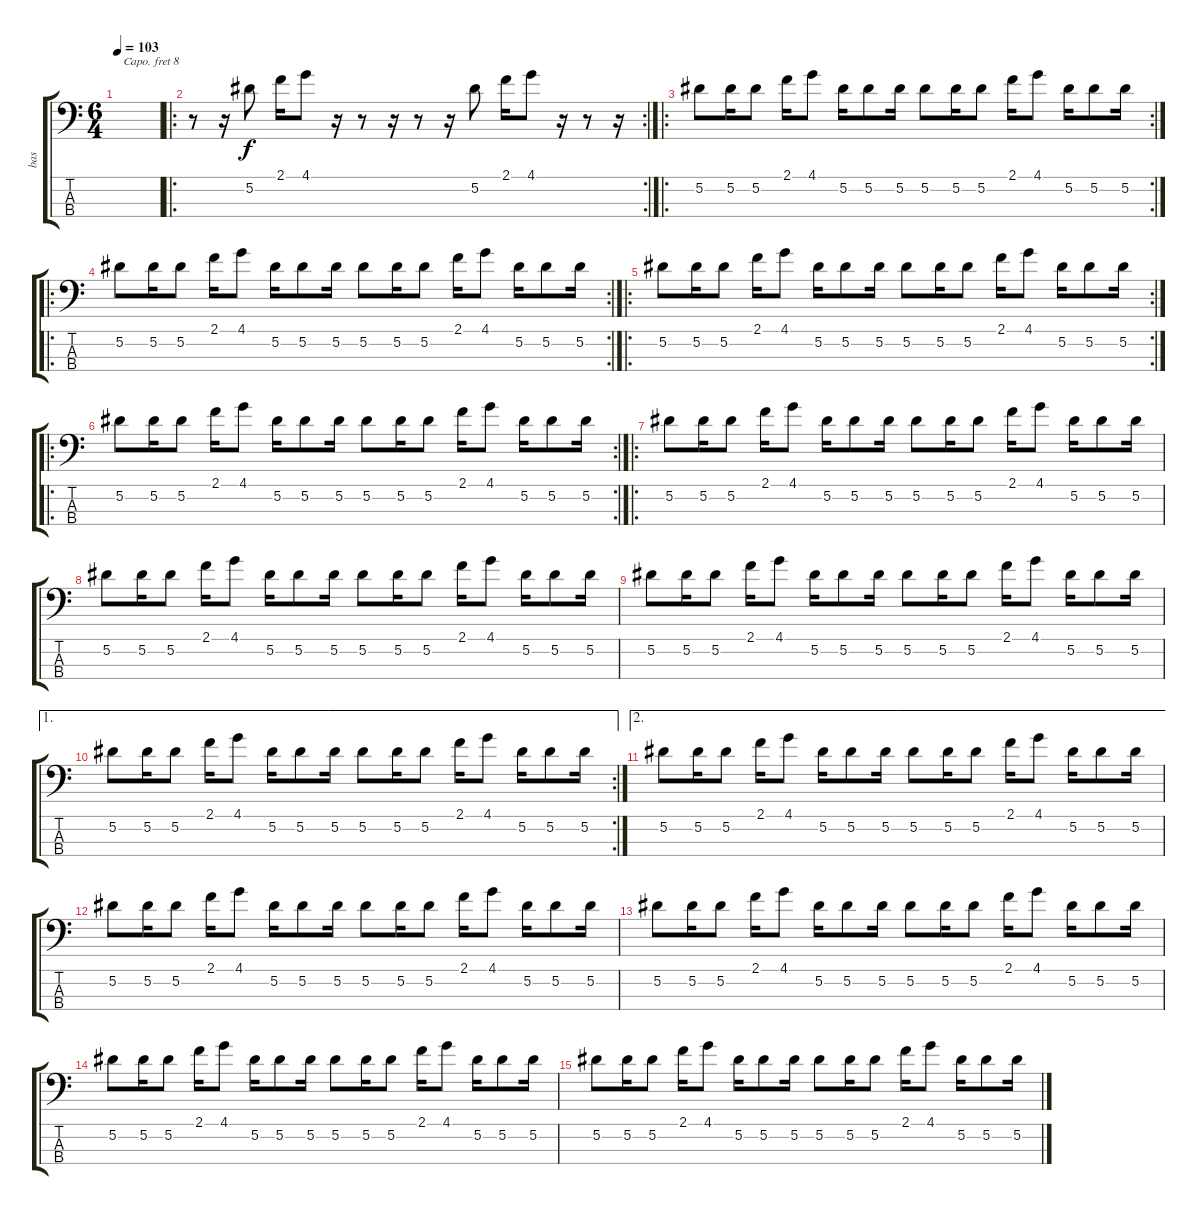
\track ("bas" "bas") {instrument electricbassfinger}
\staff {score tabs}
\capo 8
\tuning (G2 D2 A1 E1) {hide}
\ts (6 4)
\tempo 103
\clef f4
\ks c
|
\ro
\rc 2
r.8 r.16 5.2.8 2.1.16 4.1.8 r.16 r.8 r.16 r.8 r.16 5.2.8 2.1.16 4.1.8 r.16 r.8 r.16 |
\ro
\rc 2
5.2.8 5.2.16 5.2.8 2.1.16 4.1.8 5.2.16 5.2.8 5.2.16 5.2.8 5.2.16 5.2.8 2.1.16 4.1.8 5.2.16 5.2.8 5.2.16 |
\ro
\rc 2
5.2.8 5.2.16 5.2.8 2.1.16 4.1.8 5.2.16 5.2.8 5.2.16 5.2.8 5.2.16 5.2.8 2.1.16 4.1.8 5.2.16 5.2.8 5.2.16 |
\ro
\rc 2
5.2.8 5.2.16 5.2.8 2.1.16 4.1.8 5.2.16 5.2.8 5.2.16 5.2.8 5.2.16 5.2.8 2.1.16 4.1.8 5.2.16 5.2.8 5.2.16 |
\ro
\rc 2
5.2.8 5.2.16 5.2.8 2.1.16 4.1.8 5.2.16 5.2.8 5.2.16 5.2.8 5.2.16 5.2.8 2.1.16 4.1.8 5.2.16 5.2.8 5.2.16 |
\ro
5.2.8 5.2.16 5.2.8 2.1.16 4.1.8 5.2.16 5.2.8 5.2.16 5.2.8 5.2.16 5.2.8 2.1.16 4.1.8 5.2.16 5.2.8 5.2.16 |
5.2.8 5.2.16 5.2.8 2.1.16 4.1.8 5.2.16 5.2.8 5.2.16 5.2.8 5.2.16 5.2.8 2.1.16 4.1.8 5.2.16 5.2.8 5.2.16 |
5.2.8 5.2.16 5.2.8 2.1.16 4.1.8 5.2.16 5.2.8 5.2.16 5.2.8 5.2.16 5.2.8 2.1.16 4.1.8 5.2.16 5.2.8 5.2.16 |
\ae 1
\rc 2
5.2.8 5.2.16 5.2.8 2.1.16 4.1.8 5.2.16 5.2.8 5.2.16 5.2.8 5.2.16 5.2.8 2.1.16 4.1.8 5.2.16 5.2.8 5.2.16 |
\ae 2
5.2.8 5.2.16 5.2.8 2.1.16 4.1.8 5.2.16 5.2.8 5.2.16 5.2.8 5.2.16 5.2.8 2.1.16 4.1.8 5.2.16 5.2.8 5.2.16 |
5.2.8 5.2.16 5.2.8 2.1.16 4.1.8 5.2.16 5.2.8 5.2.16 5.2.8 5.2.16 5.2.8 2.1.16 4.1.8 5.2.16 5.2.8 5.2.16 |
5.2.8 5.2.16 5.2.8 2.1.16 4.1.8 5.2.16 5.2.8 5.2.16 5.2.8 5.2.16 5.2.8 2.1.16{volume 0} 4.1.8 5.2.16 5.2.8 5.2.16 |
5.2.8 5.2.16 5.2.8 2.1.16 4.1.8 5.2.16 5.2.8 5.2.16 5.2.8 5.2.16 5.2.8 2.1.16 4.1.8 5.2.16 5.2.8 5.2.16 |
5.2.8 5.2.16 5.2.8 2.1.16 4.1.8 5.2.16 5.2.8 5.2.16 5.2.8 5.2.16 5.2.8 2.1.16 4.1.8 5.2.16 5.2.8 5.2.16
